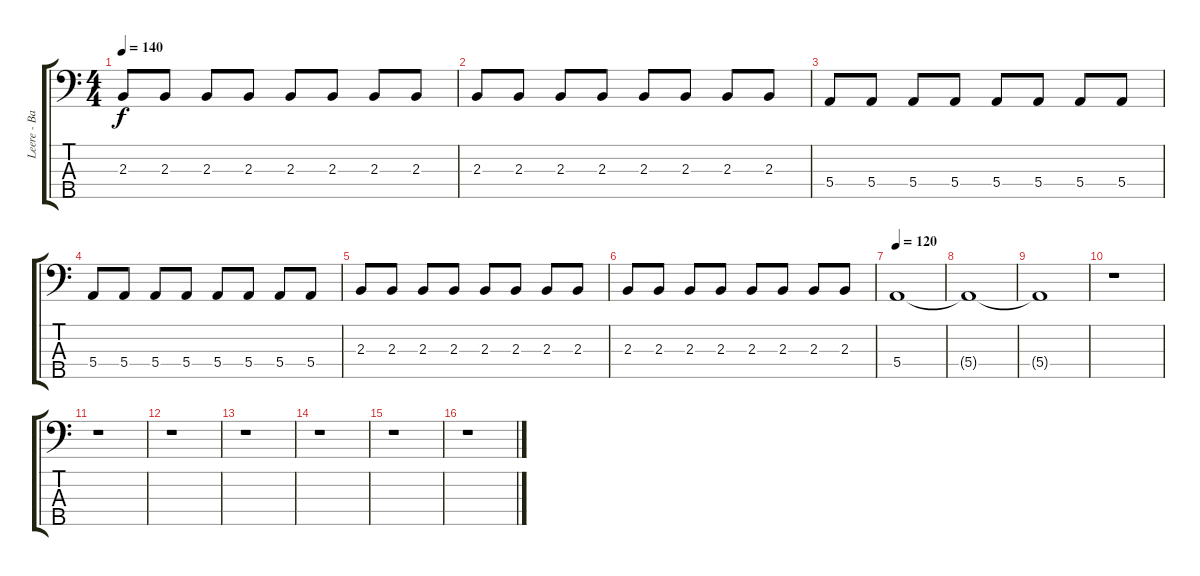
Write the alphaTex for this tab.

\track ("Leere - Bass" "Leere - Ba") {instrument electricbasspick}
\staff {score tabs}
\tuning (G2 D2 A1 E1 B0) {hide}
\ts (4 4)
\tempo 140
\clef f4
\ks c
2.3.8{dy f} 2.3.8 2.3.8 2.3.8 2.3.8 2.3.8 2.3.8 2.3.8 |
2.3.8 2.3.8 2.3.8 2.3.8 2.3.8 2.3.8 2.3.8 2.3.8 |
5.4.8 5.4.8 5.4.8 5.4.8 5.4.8 5.4.8 5.4.8 5.4.8 |
5.4.8 5.4.8 5.4.8 5.4.8 5.4.8 5.4.8 5.4.8 5.4.8 |
2.3.8 2.3.8 2.3.8 2.3.8 2.3.8 2.3.8 2.3.8 2.3.8 |
2.3.8 2.3.8 2.3.8 2.3.8 2.3.8 2.3.8 2.3.8 2.3.8 |
\tempo 120
5.4.1{volume 0} |
5.4{t}.1 |
5.4{t}.1 |
r.1{volume 14} |
r.1 |
r.1 |
r.1 |
r.1 |
r.1 |
r.1
